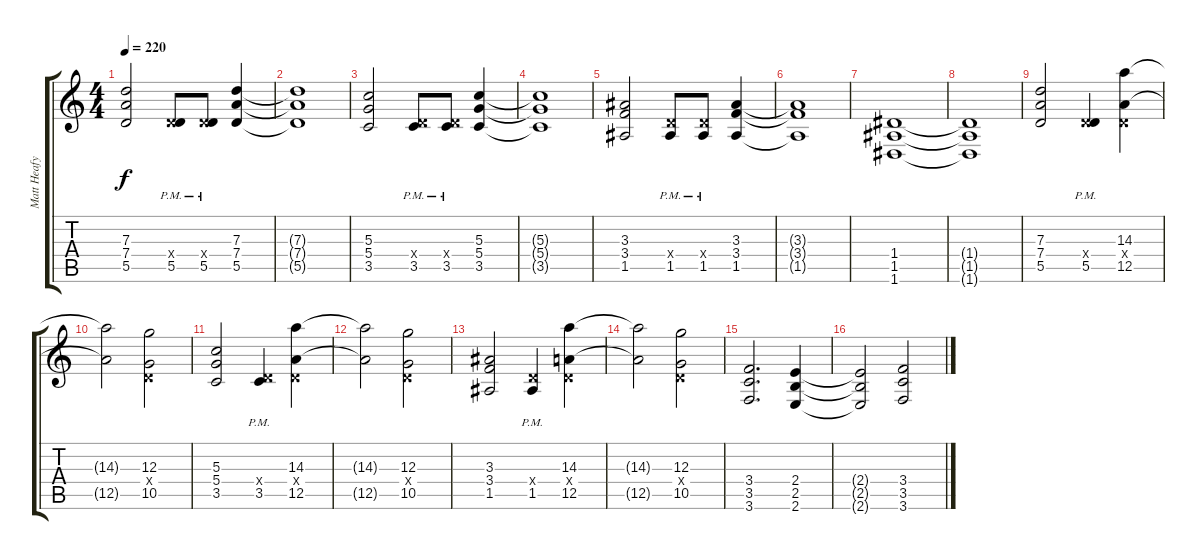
\track ("Matt Heafy" "Matt Heafy") {instrument distortionguitar}
\staff {score tabs}
\tuning (E4 B3 G3 D3 A2 D2) {hide}
\ts (4 4)
\tempo 220
\clef g2
\ks c
(7.3 7.4 5.5).2{dy f} (0.4{x} 5.5{pm}).8 (0.4{x} 5.5{pm}).8 (7.3 7.4 5.5).4 |
(7.3{t} 7.4{t} 5.5{t}).1 |
(5.3 5.4 3.5).2 (0.4{x} 3.5{pm}).8 (0.4{x} 3.5{pm}).8 (5.3 5.4 3.5).4 |
(5.3{t} 5.4{t} 3.5{t}).1 |
(3.3 3.4 1.5).2 (0.4{x} 1.5{pm}).8 (0.4{x} 1.5{pm}).8 (3.3 3.4 1.5).4 |
(3.3{t} 3.4{t} 1.5{t}).1 |
(1.4 1.5 1.6).1 |
(1.4{t} 1.5{t} 1.6{t}).1 |
(7.3 7.4 5.5).2{balance 8} (0.4{x} 5.5{pm}).4 (14.3 0.4{x} 12.5).4{balance 16} |
(14.3{t} 12.5{t}).2 (12.3 0.4{x} 10.5).2 |
(5.3 5.4 3.5).2{balance 8} (0.4{x} 3.5{pm}).4 (14.3 0.4{x} 12.5).4{balance 16} |
(14.3{t} 12.5{t}).2 (12.3 0.4{x} 10.5).2 |
(3.3 3.4 1.5).2{balance 8} (0.4{x} 1.5{pm}).4 (14.3 0.4{x} 12.5).4{balance 16} |
(14.3{t} 12.5{t}).2 (12.3 0.4{x} 10.5).2 |
(3.4 3.5 3.6).2{d balance 8} (2.4 2.5 2.6).4 |
(2.4{t} 2.5{t} 2.6{t}).2 (3.4 3.5 3.6).2
